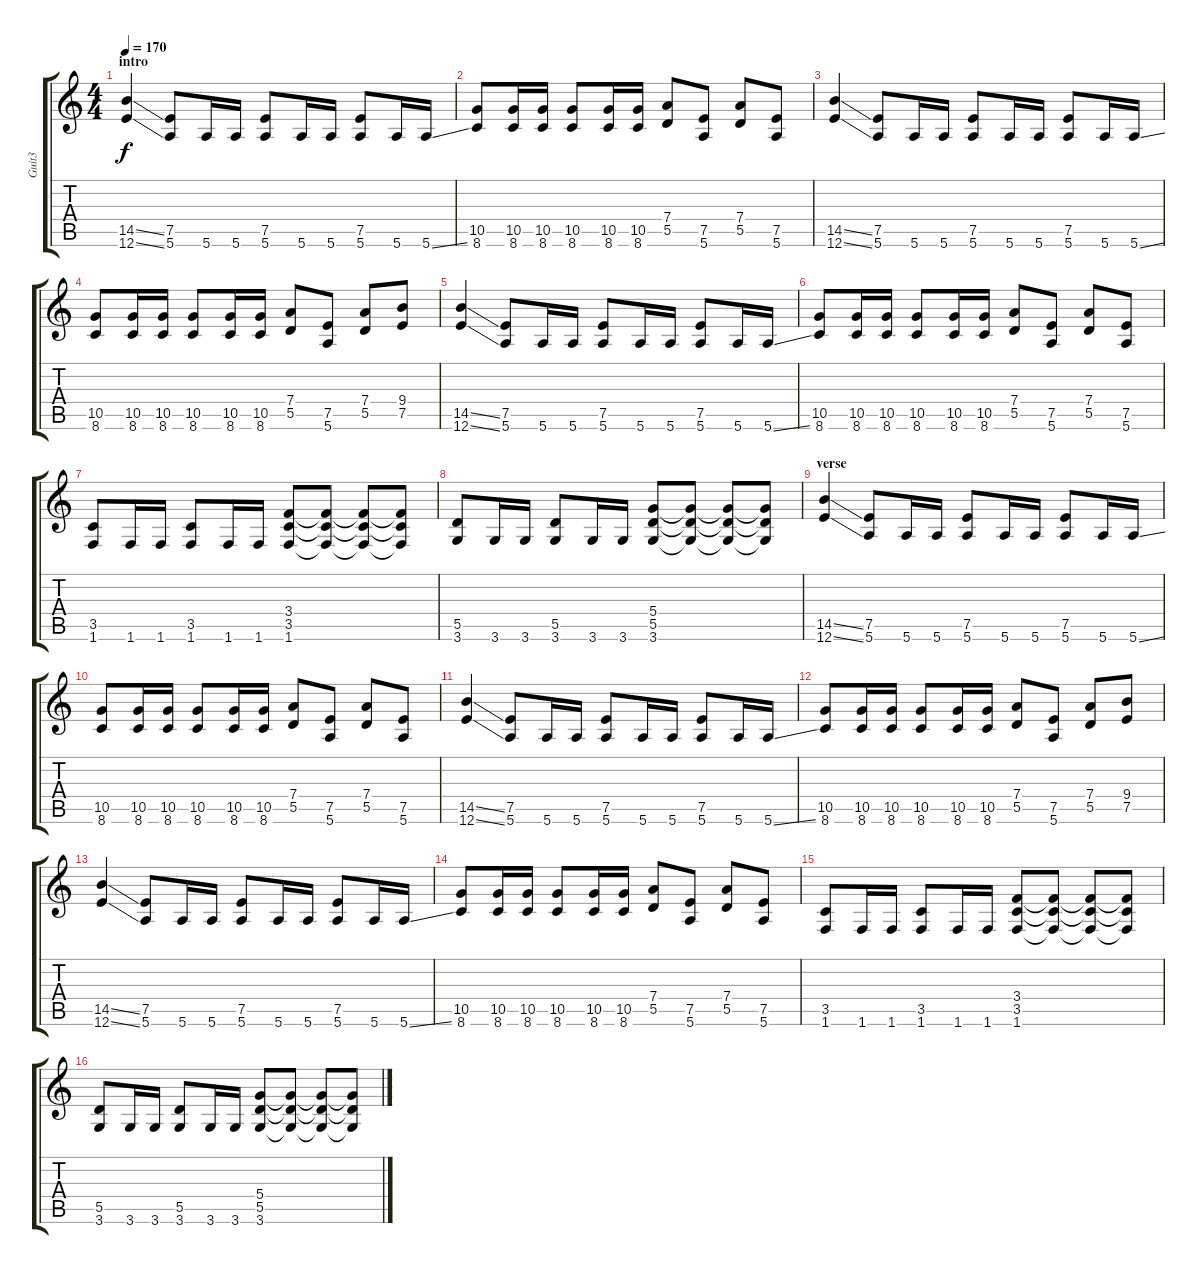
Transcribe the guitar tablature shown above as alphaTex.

\track ("Guit3" "Guit3") {instrument overdrivenguitar}
\staff {score tabs}
\tuning (E4 B3 G3 D3 A2 E2) {hide}
\ts (4 4)
\section ("" "intro")
\tempo 170
\clef g2
\ks c
(14.5{ss} 12.6{ss}).4{dy f instrument overdrivenguitar} (7.5 5.6).8 5.6.16 5.6.16 (7.5 5.6).8 5.6.16 5.6.16 (7.5 5.6).8 5.6.16 5.6{ss}.16 |
(10.5 8.6).8 (10.5 8.6).16 (10.5 8.6).16 (10.5 8.6).8 (10.5 8.6).16 (10.5 8.6).16 (7.4 5.5).8 (7.5 5.6).8 (7.4 5.5).8 (7.5 5.6).8 |
(14.5{ss} 12.6{ss}).4 (7.5 5.6).8 5.6.16 5.6.16 (7.5 5.6).8 5.6.16 5.6.16 (7.5 5.6).8 5.6.16 5.6{ss}.16 |
(10.5 8.6).8 (10.5 8.6).16 (10.5 8.6).16 (10.5 8.6).8 (10.5 8.6).16 (10.5 8.6).16 (7.4 5.5).8 (7.5 5.6).8 (7.4 5.5).8 (9.4 7.5).8 |
(14.5{ss} 12.6{ss}).4 (7.5 5.6).8 5.6.16 5.6.16 (7.5 5.6).8 5.6.16 5.6.16 (7.5 5.6).8 5.6.16 5.6{ss}.16 |
(10.5 8.6).8 (10.5 8.6).16 (10.5 8.6).16 (10.5 8.6).8 (10.5 8.6).16 (10.5 8.6).16 (7.4 5.5).8 (7.5 5.6).8 (7.4 5.5).8 (7.5 5.6).8 |
(3.5 1.6).8 1.6.16 1.6.16 (3.5 1.6).8 1.6.16 1.6.16 (3.4 3.5 1.6).8 (3.4{t} 3.5{t} 1.6{t}).8 (3.4{t} 3.5{t} 1.6{t}).8 (3.4{t} 3.5{t} 1.6{t}).8 |
(5.5 3.6).8 3.6.16 3.6.16 (5.5 3.6).8 3.6.16 3.6.16 (5.4 5.5 3.6).8 (5.4{t} 5.5{t} 3.6{t}).8 (5.4{t} 5.5{t} 3.6{t}).8 (5.4{t} 5.5{t} 3.6{t}).8 |
\section ("" "verse")
(14.5{ss} 12.6{ss}).4 (7.5 5.6).8 5.6.16 5.6.16 (7.5 5.6).8 5.6.16 5.6.16 (7.5 5.6).8 5.6.16 5.6{ss}.16 |
(10.5 8.6).8 (10.5 8.6).16 (10.5 8.6).16 (10.5 8.6).8 (10.5 8.6).16 (10.5 8.6).16 (7.4 5.5).8 (7.5 5.6).8 (7.4 5.5).8 (7.5 5.6).8 |
(14.5{ss} 12.6{ss}).4 (7.5 5.6).8 5.6.16 5.6.16 (7.5 5.6).8 5.6.16 5.6.16 (7.5 5.6).8 5.6.16 5.6{ss}.16 |
(10.5 8.6).8 (10.5 8.6).16 (10.5 8.6).16 (10.5 8.6).8 (10.5 8.6).16 (10.5 8.6).16 (7.4 5.5).8 (7.5 5.6).8 (7.4 5.5).8 (9.4 7.5).8 |
(14.5{ss} 12.6{ss}).4 (7.5 5.6).8 5.6.16 5.6.16 (7.5 5.6).8 5.6.16 5.6.16 (7.5 5.6).8 5.6.16 5.6{ss}.16 |
(10.5 8.6).8 (10.5 8.6).16 (10.5 8.6).16 (10.5 8.6).8 (10.5 8.6).16 (10.5 8.6).16 (7.4 5.5).8 (7.5 5.6).8 (7.4 5.5).8 (7.5 5.6).8 |
(3.5 1.6).8 1.6.16 1.6.16 (3.5 1.6).8 1.6.16 1.6.16 (3.4 3.5 1.6).8 (3.4{t} 3.5{t} 1.6{t}).8 (3.4{t} 3.5{t} 1.6{t}).8 (3.4{t} 3.5{t} 1.6{t}).8 |
(5.5 3.6).8 3.6.16 3.6.16 (5.5 3.6).8 3.6.16 3.6.16 (5.4 5.5 3.6).8 (5.4{t} 5.5{t} 3.6{t}).8 (5.4{t} 5.5{t} 3.6{t}).8 (5.4{t} 5.5{t} 3.6{t}).8
